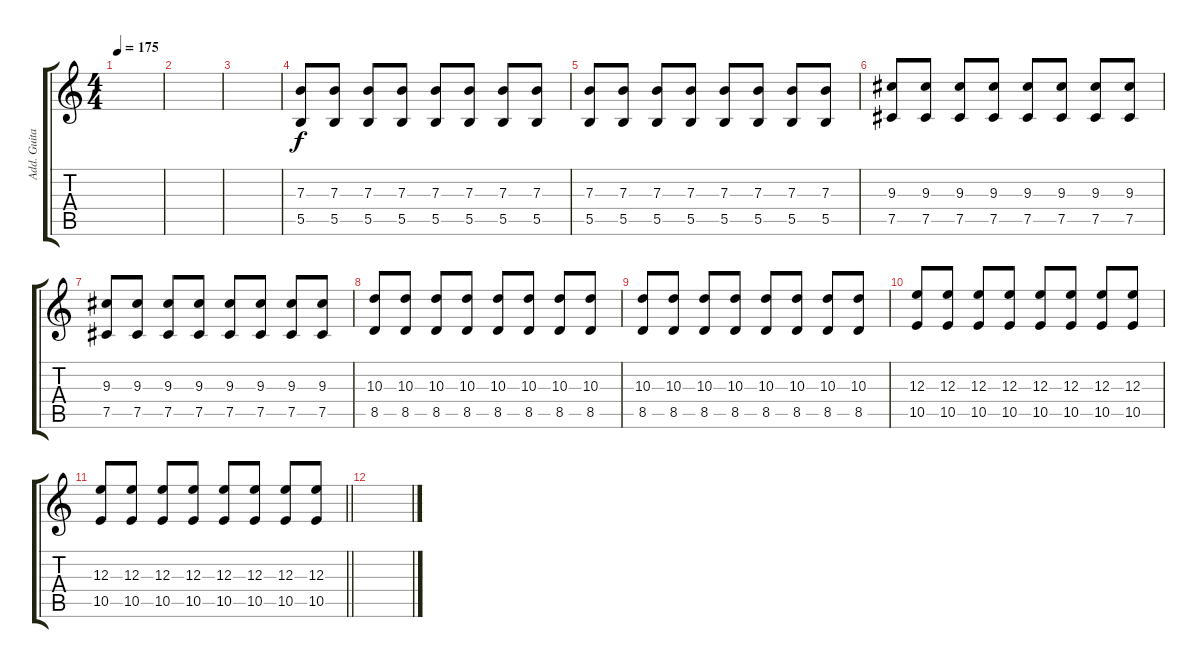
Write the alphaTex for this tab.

\track ("Add. Guitars" "Add. Guita") {instrument overdrivenguitar}
\staff {score tabs}
\tuning (Db4 Ab3 E3 B2 Gb2 B1) {hide}
\ts (4 4)
\tempo 175
\clef g2
\ks c
|
|
|
(7.3 5.5).8{volume 14 balance 8 instrument distortionguitar} (7.3 5.5).8 (7.3 5.5).8 (7.3 5.5).8 (7.3 5.5).8 (7.3 5.5).8 (7.3 5.5).8 (7.3 5.5).8 |
(7.3 5.5).8 (7.3 5.5).8 (7.3 5.5).8 (7.3 5.5).8 (7.3 5.5).8 (7.3 5.5).8 (7.3 5.5).8 (7.3 5.5).8 |
(9.3 7.5).8 (9.3 7.5).8 (9.3 7.5).8 (9.3 7.5).8 (9.3 7.5).8 (9.3 7.5).8 (9.3 7.5).8 (9.3 7.5).8 |
(9.3 7.5).8 (9.3 7.5).8 (9.3 7.5).8 (9.3 7.5).8 (9.3 7.5).8 (9.3 7.5).8 (9.3 7.5).8 (9.3 7.5).8 |
(10.3 8.5).8 (10.3 8.5).8 (10.3 8.5).8 (10.3 8.5).8 (10.3 8.5).8 (10.3 8.5).8 (10.3 8.5).8 (10.3 8.5).8 |
(10.3 8.5).8 (10.3 8.5).8 (10.3 8.5).8 (10.3 8.5).8 (10.3 8.5).8 (10.3 8.5).8 (10.3 8.5).8 (10.3 8.5).8 |
(12.3 10.5).8 (12.3 10.5).8 (12.3 10.5).8 (12.3 10.5).8 (12.3 10.5).8 (12.3 10.5).8 (12.3 10.5).8 (12.3 10.5).8 |
\barLineRight lightlight
(12.3 10.5).8 (12.3 10.5).8 (12.3 10.5).8 (12.3 10.5).8 (12.3 10.5).8 (12.3 10.5).8 (12.3 10.5).8 (12.3 10.5).8 |
\section ("" "")
